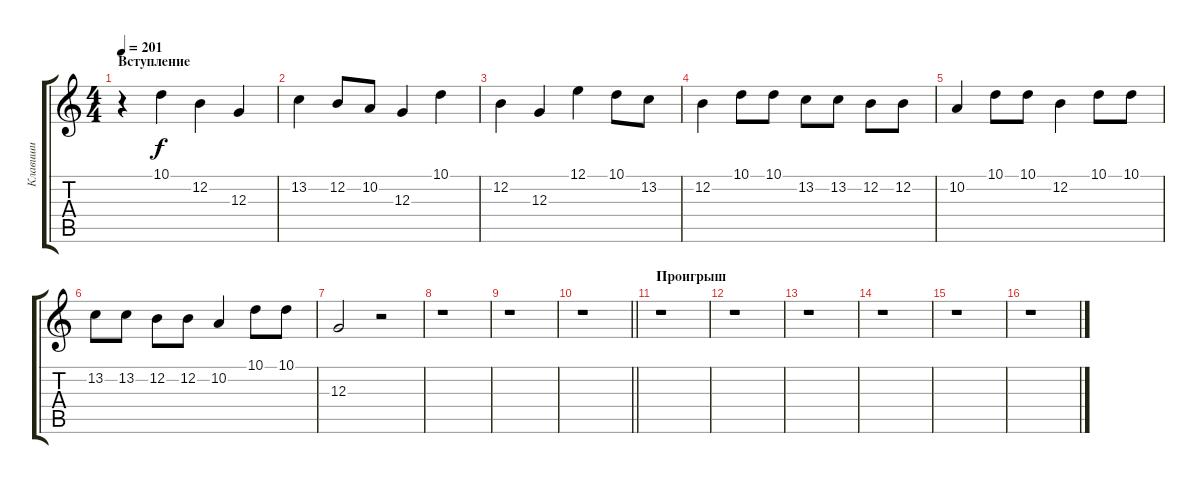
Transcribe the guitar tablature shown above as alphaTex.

\track ("Клавиши" "Клавиши") {instrument oboe}
\staff {score tabs}
\tuning (E4 B3 G3 D3 A2 E2) {hide}
\ts (4 4)
\section ("" "Вступление")
\tempo 201
\clef g2
\ks c
r.4{dy f instrument oboe} 10.1.4 12.2.4 12.3.4 |
13.2.4 12.2.8 10.2.8 12.3.4 10.1.4 |
12.2.4 12.3.4 12.1.4 10.1.8 13.2.8 |
12.2.4 10.1.8 10.1.8 13.2.8 13.2.8 12.2.8 12.2.8 |
10.2.4 10.1.8 10.1.8 12.2.4 10.1.8 10.1.8 |
13.2.8 13.2.8 12.2.8 12.2.8 10.2.4 10.1.8 10.1.8 |
12.3.2 r.2 |
r.1 |
r.1 |
\barLineRight lightlight
r.1 |
\section ("" "Проигрыш")
r.1 |
r.1 |
r.1 |
r.1 |
r.1 |
r.1
